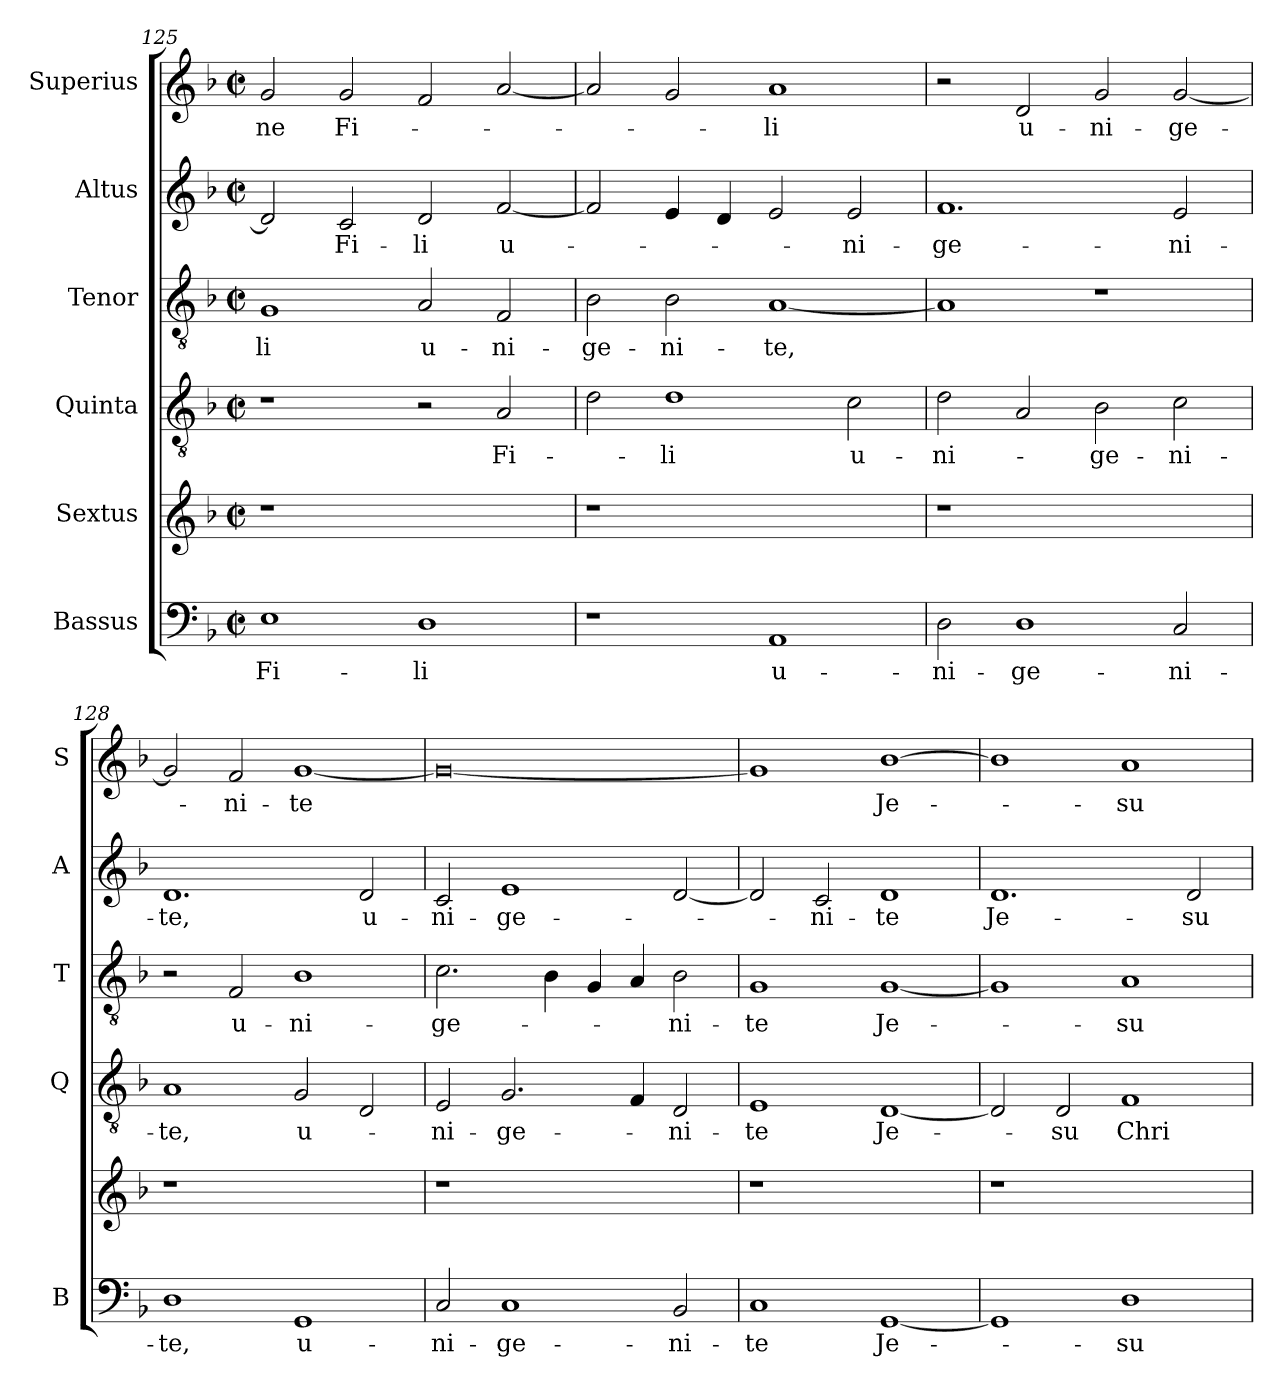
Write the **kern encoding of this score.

**kern	**text	**kern	**kern	**text	**kern	**text	**kern	**text	**kern	**text
*part6	*part6	*part5	*part4	*part4	*part3	*part3	*part2	*part2	*part1	*part1
*staff6	*staff6	*staff5	*staff4	*staff4	*staff3	*staff3	*staff2	*staff2	*staff1	*staff1
*I"Bassus	*	*I"Sextus	*I"Quinta	*	*I"Tenor	*	*I"Altus	*	*I"Superius	*
*I'B	*	*	*I'Q	*	*I'T	*	*I'A	*	*I'S	*
*clefF4	*	*clefG2	*clefGv2	*	*clefGv2	*	*clefG2	*	*clefG2	*
*k[b-]	*	*k[b-]	*k[b-]	*	*k[b-]	*	*k[b-]	*	*k[b-]	*
*F:	*	*F:	*F:	*	*F:	*	*F:	*	*F:	*
*M2/2	*	*M2/2	*M2/2	*	*M2/2	*	*M2/2	*	*M2/2	*
*met(c|)	*	*met(c|)	*met(c|)	*	*met(c|)	*	*met(c|)	*	*met(c|)	*
=125	=125	=125	=125	=125	=125	=125	=125	=125	=125	=125
!	!LO:LY:b	!	!	!	!	!LO:LY:b	!	!	!	!LO:LY:b
1E	Fi-	1r	1r	.	1G	-li	2d/]	.	2g/	-ne
!	!	!	!	!	!	!	!	!LO:LY:b	!	!LO:LY:b
.	.	.	.	.	.	.	2c/	Fi-	2g/	Fi-
!	!LO:LY:b	!	!	!	!	!LO:LY:b	!	!LO:LY:b	!	!
1D	-li	1ryy	2r	.	2A/	u-	2d/	-li	2f/	.
!	!	!	!	!LO:LY:b	!	!LO:LY:b	!	!LO:LY:b	!	!
.	.	.	2A/	Fi-	2F/	-ni-	[2f/	u-	[2a/	.
=126	=126	=126	=126	=126	=126	=126	=126	=126	=126	=126
!	!	!	!	!	!	!LO:LY:b	!	!	!	!
1r	.	1r	2d\	.	2B-\	-ge-	2f/]	.	2a/]	.
!	!	!	!	!LO:LY:b	!	!LO:LY:b	!	!	!	!
.	.	.	1d	-li	2B-\	-ni-	4e/	.	2g/	.
.	.	.	.	.	.	.	4d/	.	.	.
!	!LO:LY:b	!	!	!	!	!LO:LY:b	!	!	!	!LO:LY:b
1AA	u-	1ryy	.	.	[1A	-te,	2e/	.	1a	-li
!	!	!	!	!LO:LY:b	!	!	!	!LO:LY:b	!	!
.	.	.	2c\	u-	.	.	2e/	-ni-	.	.
=127	=127	=127	=127	=127	=127	=127	=127	=127	=127	=127
!	!LO:LY:b	!	!	!LO:LY:b	!	!	!	!LO:LY:b	!	!
2D\	-ni-	1r	2d\	-ni-	1A]	.	1.f	-ge-	2r	.
!	!LO:LY:b	!	!	!	!	!	!	!	!	!LO:LY:b
1D	-ge-	.	2A/	.	.	.	.	.	2d/	u-
!	!	!	!	!LO:LY:b	!	!	!	!	!	!LO:LY:b
.	.	1ryy	2B-\	-ge-	1r	.	.	.	2g/	-ni-
!	!LO:LY:b	!	!	!LO:LY:b	!	!	!	!LO:LY:b	!	!LO:LY:b
2C/	-ni-	.	2c\	-ni-	.	.	2e/	-ni-	[2g/	-ge-
=128	=128	=128	=128	=128	=128	=128	=128	=128	=128	=128
!	!LO:LY:b	!	!	!LO:LY:b	!	!	!	!LO:LY:b	!	!
1D	-te,	1r	1A	-te,	2r	.	1.d	-te,	2g/]	.
!	!	!	!	!	!	!LO:LY:b	!	!	!	!LO:LY:b
.	.	.	.	.	2F/	u-	.	.	2f/	-ni-
!	!LO:LY:b	!	!	!LO:LY:b	!	!LO:LY:b	!	!	!	!LO:LY:b
1GG	u-	1ryy	2G/	u-	1B-	-ni-	.	.	[1g	-te
!	!	!	!	!	!	!	!	!LO:LY:b	!	!
.	.	.	2D/	.	.	.	2d/	u-	.	.
=129	=129	=129	=129	=129	=129	=129	=129	=129	=129	=129
!	!LO:LY:b	!	!	!LO:LY:b	!	!LO:LY:b	!	!LO:LY:b	!	!
2C/	-ni-	1r	2E/	-ni-	2.c\	-ge-	2c/	-ni-	0g_	.
!	!LO:LY:b	!	!	!LO:LY:b	!	!	!	!LO:LY:b	!	!
1C	-ge-	.	2.G/	-ge-	.	.	1e	-ge-	.	.
.	.	.	.	.	4B-\	.	.	.	.	.
.	.	1ryy	.	.	4G/	.	.	.	.	.
.	.	.	4F/	.	4A/	.	.	.	.	.
!	!LO:LY:b	!	!	!LO:LY:b	!	!LO:LY:b	!	!	!	!
2BB-/	-ni-	.	2D/	-ni-	2B-\	-ni-	[2d/	.	.	.
!!LO:LB:g=z
=130	=130	=130	=130	=130	=130	=130	=130	=130	=130	=130
!	!LO:LY:b	!	!	!LO:LY:b	!	!LO:LY:b	!	!	!	!
1C	-te	1r	1E	-te	1G	-te	2d/]	.	1g]	.
!	!	!	!	!	!	!	!	!LO:LY:b	!	!
.	.	.	.	.	.	.	2c/	-ni-	.	.
!	!LO:LY:b	!	!	!LO:LY:b	!	!LO:LY:b	!	!LO:LY:b	!	!LO:LY:b
[1GG	Je-	1ryy	[1D	Je-	[1G	Je-	1d	-te	[1b-	Je-
=131	=131	=131	=131	=131	=131	=131	=131	=131	=131	=131
!	!	!	!	!	!	!	!	!LO:LY:b	!	!
1GG]	.	1r	2D/]	.	1G]	.	1.d	Je-	1b-]	.
!	!	!	!	!LO:LY:b	!	!	!	!	!	!
.	.	.	2D/	-su	.	.	.	.	.	.
!	!LO:LY:b	!	!	!LO:LY:b	!	!LO:LY:b	!	!	!	!LO:LY:b
1D	-su	1ryy	1F	Chri-	1A	-su	.	.	1a	-su
!	!	!	!	!	!	!	!	!LO:LY:b	!	!
.	.	.	.	.	.	.	2d/	-su	.	.
=	=	=	=	=	=	=	=	=	=	=
*-	*-	*-	*-	*-	*-	*-	*-	*-	*-	*-
